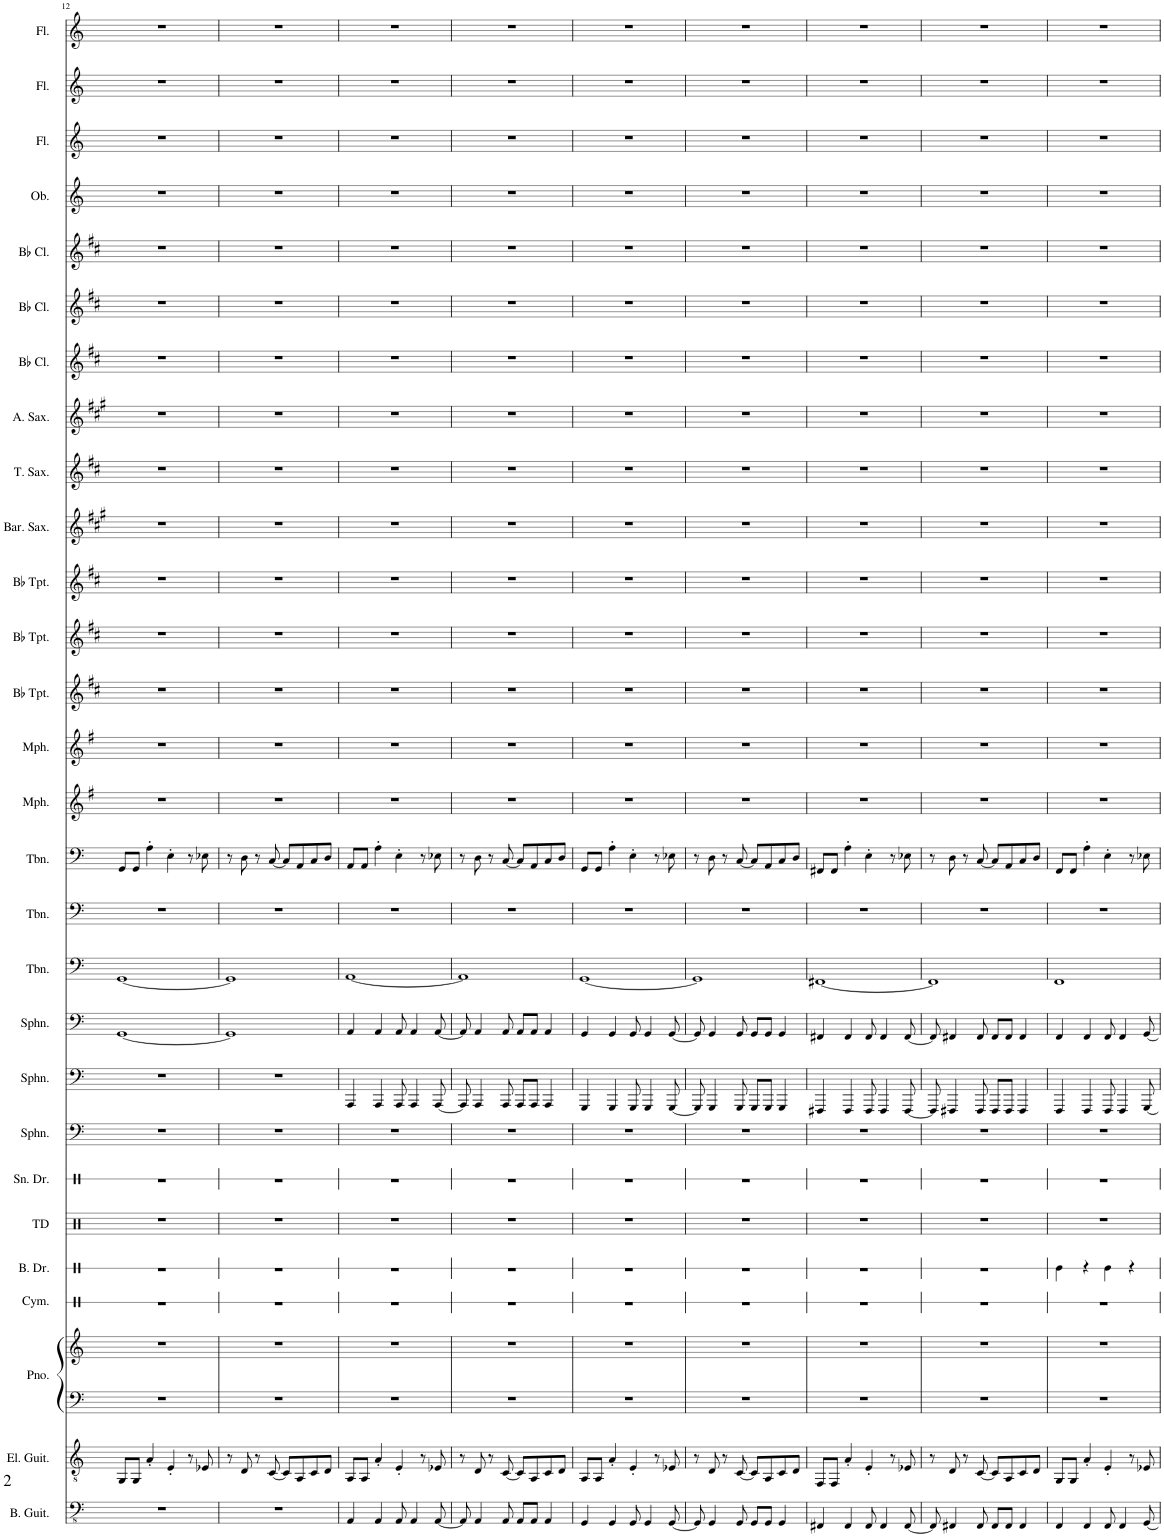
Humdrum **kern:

**kern	**kern	**kern	**kern	**kern	**kern	**kern	**kern	**kern	**kern	**kern	**kern	**kern	**kern	**kern	**kern	**kern	**kern	**kern	**kern	**kern	**kern	**kern	**kern	**kern	**kern	**kern	**kern	**kern
*part28	*part27	*part26	*part26	*part25	*part24	*part23	*part22	*part21	*part20	*part19	*part18	*part17	*part16	*part15	*part14	*part13	*part12	*part11	*part10	*part9	*part8	*part7	*part6	*part5	*part4	*part3	*part2	*part1
*staff29	*staff28	*staff27	*staff26	*staff25	*staff24	*staff23	*staff22	*staff21	*staff20	*staff19	*staff18	*staff17	*staff16	*staff15	*staff14	*staff13	*staff12	*staff11	*staff10	*staff9	*staff8	*staff7	*staff6	*staff5	*staff4	*staff3	*staff2	*staff1
*I"Bass Guitar	*I"Electric Guitar	*I"Piano	*	*I"Cymbal	*I"Bass Drum	*I"Tenor Drums	*I"Snare Drum	*I"Sousaphone	*I"Sousaphone	*I"Sousaphone	*I"Trombone	*I"Trombone	*I"Trombone	*I"Mellophone	*I"Mellophone	*I"Bb Trumpet	*I"Bb Trumpet	*I"Bb Trumpet	*I"Baritone Saxophone	*I"Tenor Saxophone	*I"Alto Saxophone	*I"Bb Clarinet	*I"Bb Clarinet	*I"Bb Clarinet	*I"Oboe	*I"Flute	*I"Flute	*I"Flute
*I'B. Guit.	*I'El. Guit.	*I'Pno.	*	*I'Cym.	*I'B. Dr.	*I'TD	*I'Sn. Dr.	*I'Sphn.	*I'Sphn.	*I'Sphn.	*I'Tbn.	*I'Tbn.	*I'Tbn.	*I'Mph.	*I'Mph.	*I'Bb Tpt.	*I'Bb Tpt.	*I'Bb Tpt.	*I'Bar. Sax.	*I'T. Sax.	*I'A. Sax.	*I'Bb Cl.	*I'Bb Cl.	*I'Bb Cl.	*I'Ob.	*I'Fl.	*I'Fl.	*I'Fl.
!!LO:PB:g=z
*clefFv4	*clefGv2	*clefF4	*clefG2	*clefX	*clefX	*clefX	*clefX	*clefF4	*clefF4	*clefF4	*clefF4	*clefF4	*clefF4	*clefG2	*clefG2	*clefG2	*clefG2	*clefG2	*clefG2	*clefG2	*clefG2	*clefG2	*clefG2	*clefG2	*clefG2	*clefG2	*clefG2	*clefG2
*	*	*	*	*	*	*	*	*	*	*	*	*	*	*Trd4c7	*Trd4c7	*Trd1c2	*Trd1c2	*Trd1c2	*Trd12c21	*Trd8c14	*Trd5c9	*Trd1c2	*Trd1c2	*Trd1c2	*	*	*	*
*k[]	*k[]	*k[]	*k[]	*k[]	*k[]	*k[]	*k[]	*k[]	*k[]	*k[]	*k[]	*k[]	*k[]	*k[f#]	*k[f#]	*k[f#c#]	*k[f#c#]	*k[f#c#]	*k[f#c#g#]	*k[f#c#]	*k[f#c#g#]	*k[f#c#]	*k[f#c#]	*k[f#c#]	*k[]	*k[]	*k[]	*k[]
*M4/4	*M4/4	*M4/4	*M4/4	*M4/4	*M4/4	*M4/4	*M4/4	*M4/4	*M4/4	*M4/4	*M4/4	*M4/4	*M4/4	*M4/4	*M4/4	*M4/4	*M4/4	*M4/4	*M4/4	*M4/4	*M4/4	*M4/4	*M4/4	*M4/4	*M4/4	*M4/4	*M4/4	*M4/4
=12	=12	=12	=12	=12	=12	=12	=12	=12	=12	=12	=12	=12	=12	=12	=12	=12	=12	=12	=12	=12	=12	=12	=12	=12	=12	=12	=12	=12
1r	8GG/L	1r	1r	1r	1r	1r	1r	1r	1r	[1GG	[1GG	1r	8GG/L	1r	1r	1r	1r	1r	1r	1r	1r	1r	1r	1r	1r	1r	1r	1r
.	8GG/J	.	.	.	.	.	.	.	.	.	.	.	8GG/J	.	.	.	.	.	.	.	.	.	.	.	.	.	.	.
.	4A'/	.	.	.	.	.	.	.	.	.	.	.	4A'\	.	.	.	.	.	.	.	.	.	.	.	.	.	.	.
.	4E'/	.	.	.	.	.	.	.	.	.	.	.	4E'\	.	.	.	.	.	.	.	.	.	.	.	.	.	.	.
.	8r	.	.	.	.	.	.	.	.	.	.	.	8r	.	.	.	.	.	.	.	.	.	.	.	.	.	.	.
.	8E-X/	.	.	.	.	.	.	.	.	.	.	.	8E-X\	.	.	.	.	.	.	.	.	.	.	.	.	.	.	.
=13	=13	=13	=13	=13	=13	=13	=13	=13	=13	=13	=13	=13	=13	=13	=13	=13	=13	=13	=13	=13	=13	=13	=13	=13	=13	=13	=13	=13
1r	8r	1r	1r	1r	1r	1r	1r	1r	1r	1GG]	1GG]	1r	8r	1r	1r	1r	1r	1r	1r	1r	1r	1r	1r	1r	1r	1r	1r	1r
.	8D/	.	.	.	.	.	.	.	.	.	.	.	8D\	.	.	.	.	.	.	.	.	.	.	.	.	.	.	.
.	8r	.	.	.	.	.	.	.	.	.	.	.	8r	.	.	.	.	.	.	.	.	.	.	.	.	.	.	.
.	[8C/	.	.	.	.	.	.	.	.	.	.	.	[8C/	.	.	.	.	.	.	.	.	.	.	.	.	.	.	.
.	8C/L]	.	.	.	.	.	.	.	.	.	.	.	8C/L]	.	.	.	.	.	.	.	.	.	.	.	.	.	.	.
.	8AA/	.	.	.	.	.	.	.	.	.	.	.	8AA/	.	.	.	.	.	.	.	.	.	.	.	.	.	.	.
.	8C/	.	.	.	.	.	.	.	.	.	.	.	8C/	.	.	.	.	.	.	.	.	.	.	.	.	.	.	.
.	8D/J	.	.	.	.	.	.	.	.	.	.	.	8D/J	.	.	.	.	.	.	.	.	.	.	.	.	.	.	.
=14	=14	=14	=14	=14	=14	=14	=14	=14	=14	=14	=14	=14	=14	=14	=14	=14	=14	=14	=14	=14	=14	=14	=14	=14	=14	=14	=14	=14
4AAA/	8AA/L	1r	1r	1r	1r	1r	1r	1r	4AAA/	4AA/	[1AA	1r	8AA/L	1r	1r	1r	1r	1r	1r	1r	1r	1r	1r	1r	1r	1r	1r	1r
.	8AA/J	.	.	.	.	.	.	.	.	.	.	.	8AA/J	.	.	.	.	.	.	.	.	.	.	.	.	.	.	.
4AAA/	4A'/	.	.	.	.	.	.	.	4AAA/	4AA/	.	.	4A'\	.	.	.	.	.	.	.	.	.	.	.	.	.	.	.
8AAA/	4E'/	.	.	.	.	.	.	.	8AAA/	8AA/	.	.	4E'\	.	.	.	.	.	.	.	.	.	.	.	.	.	.	.
4AAA/	.	.	.	.	.	.	.	.	4AAA/	4AA/	.	.	.	.	.	.	.	.	.	.	.	.	.	.	.	.	.	.
.	8r	.	.	.	.	.	.	.	.	.	.	.	8r	.	.	.	.	.	.	.	.	.	.	.	.	.	.	.
[8AAA/	8E-X/	.	.	.	.	.	.	.	[8AAA/	[8AA/	.	.	8E-X\	.	.	.	.	.	.	.	.	.	.	.	.	.	.	.
=15	=15	=15	=15	=15	=15	=15	=15	=15	=15	=15	=15	=15	=15	=15	=15	=15	=15	=15	=15	=15	=15	=15	=15	=15	=15	=15	=15	=15
8AAA/]	8r	1r	1r	1r	1r	1r	1r	1r	8AAA/]	8AA/]	1AA]	1r	8r	1r	1r	1r	1r	1r	1r	1r	1r	1r	1r	1r	1r	1r	1r	1r
4AAA/	8D/	.	.	.	.	.	.	.	4AAA/	4AA/	.	.	8D\	.	.	.	.	.	.	.	.	.	.	.	.	.	.	.
.	8r	.	.	.	.	.	.	.	.	.	.	.	8r	.	.	.	.	.	.	.	.	.	.	.	.	.	.	.
8AAA/	[8C/	.	.	.	.	.	.	.	8AAA/	8AA/	.	.	[8C/	.	.	.	.	.	.	.	.	.	.	.	.	.	.	.
8AAA/L	8C/L]	.	.	.	.	.	.	.	8AAA/L	8AA/L	.	.	8C/L]	.	.	.	.	.	.	.	.	.	.	.	.	.	.	.
8AAA/J	8AA/	.	.	.	.	.	.	.	8AAA/J	8AA/J	.	.	8AA/	.	.	.	.	.	.	.	.	.	.	.	.	.	.	.
4AAA/	8C/	.	.	.	.	.	.	.	4AAA/	4AA/	.	.	8C/	.	.	.	.	.	.	.	.	.	.	.	.	.	.	.
.	8D/J	.	.	.	.	.	.	.	.	.	.	.	8D/J	.	.	.	.	.	.	.	.	.	.	.	.	.	.	.
=16	=16	=16	=16	=16	=16	=16	=16	=16	=16	=16	=16	=16	=16	=16	=16	=16	=16	=16	=16	=16	=16	=16	=16	=16	=16	=16	=16	=16
4GGG/	8AA/L	1r	1r	1r	1r	1r	1r	1r	4GGG/	4GG/	[1GG	1r	8GG/L	1r	1r	1r	1r	1r	1r	1r	1r	1r	1r	1r	1r	1r	1r	1r
.	8AA/J	.	.	.	.	.	.	.	.	.	.	.	8GG/J	.	.	.	.	.	.	.	.	.	.	.	.	.	.	.
4GGG/	4A'/	.	.	.	.	.	.	.	4GGG/	4GG/	.	.	4A'\	.	.	.	.	.	.	.	.	.	.	.	.	.	.	.
8GGG/	4E'/	.	.	.	.	.	.	.	8GGG/	8GG/	.	.	4E'\	.	.	.	.	.	.	.	.	.	.	.	.	.	.	.
4GGG/	.	.	.	.	.	.	.	.	4GGG/	4GG/	.	.	.	.	.	.	.	.	.	.	.	.	.	.	.	.	.	.
.	8r	.	.	.	.	.	.	.	.	.	.	.	8r	.	.	.	.	.	.	.	.	.	.	.	.	.	.	.
[8GGG/	8E-X/	.	.	.	.	.	.	.	[8GGG/	[8GG/	.	.	8E-X\	.	.	.	.	.	.	.	.	.	.	.	.	.	.	.
=17	=17	=17	=17	=17	=17	=17	=17	=17	=17	=17	=17	=17	=17	=17	=17	=17	=17	=17	=17	=17	=17	=17	=17	=17	=17	=17	=17	=17
8GGG/]	8r	1r	1r	1r	1r	1r	1r	1r	8GGG/]	8GG/]	1GG]	1r	8r	1r	1r	1r	1r	1r	1r	1r	1r	1r	1r	1r	1r	1r	1r	1r
4GGG/	8D/	.	.	.	.	.	.	.	4GGG/	4GG/	.	.	8D\	.	.	.	.	.	.	.	.	.	.	.	.	.	.	.
.	8r	.	.	.	.	.	.	.	.	.	.	.	8r	.	.	.	.	.	.	.	.	.	.	.	.	.	.	.
8GGG/	[8C/	.	.	.	.	.	.	.	8GGG/	8GG/	.	.	[8C/	.	.	.	.	.	.	.	.	.	.	.	.	.	.	.
8GGG/L	8C/L]	.	.	.	.	.	.	.	8GGG/L	8GG/L	.	.	8C/L]	.	.	.	.	.	.	.	.	.	.	.	.	.	.	.
8GGG/J	8AA/	.	.	.	.	.	.	.	8GGG/J	8GG/J	.	.	8AA/	.	.	.	.	.	.	.	.	.	.	.	.	.	.	.
4GGG/	8C/	.	.	.	.	.	.	.	4GGG/	4GG/	.	.	8C/	.	.	.	.	.	.	.	.	.	.	.	.	.	.	.
.	8D/J	.	.	.	.	.	.	.	.	.	.	.	8D/J	.	.	.	.	.	.	.	.	.	.	.	.	.	.	.
=18	=18	=18	=18	=18	=18	=18	=18	=18	=18	=18	=18	=18	=18	=18	=18	=18	=18	=18	=18	=18	=18	=18	=18	=18	=18	=18	=18	=18
4FFF#X/	8FF/L	1r	1r	1r	1r	1r	1r	1r	4FFF#X/	4FF#X/	[1FF#X	1r	8FF#X/L	1r	1r	1r	1r	1r	1r	1r	1r	1r	1r	1r	1r	1r	1r	1r
.	8FF/J	.	.	.	.	.	.	.	.	.	.	.	8FF#/J	.	.	.	.	.	.	.	.	.	.	.	.	.	.	.
4FFF#/	4A'/	.	.	.	.	.	.	.	4FFF#/	4FF#/	.	.	4A'\	.	.	.	.	.	.	.	.	.	.	.	.	.	.	.
8FFF#/	4E'/	.	.	.	.	.	.	.	8FFF#/	8FF#/	.	.	4E'\	.	.	.	.	.	.	.	.	.	.	.	.	.	.	.
4FFF#/	.	.	.	.	.	.	.	.	4FFF#/	4FF#/	.	.	.	.	.	.	.	.	.	.	.	.	.	.	.	.	.	.
.	8r	.	.	.	.	.	.	.	.	.	.	.	8r	.	.	.	.	.	.	.	.	.	.	.	.	.	.	.
[8FFF#/	8E-X/	.	.	.	.	.	.	.	[8FFF#/	[8FF#/	.	.	8E-X\	.	.	.	.	.	.	.	.	.	.	.	.	.	.	.
=19	=19	=19	=19	=19	=19	=19	=19	=19	=19	=19	=19	=19	=19	=19	=19	=19	=19	=19	=19	=19	=19	=19	=19	=19	=19	=19	=19	=19
8FFF#/]	8r	1r	1r	1r	1r	1r	1r	1r	8FFF#/]	8FF#/]	1FF#]	1r	8r	1r	1r	1r	1r	1r	1r	1r	1r	1r	1r	1r	1r	1r	1r	1r
4FFF#X/	8D/	.	.	.	.	.	.	.	4FFF#X/	4FF#X/	.	.	8D\	.	.	.	.	.	.	.	.	.	.	.	.	.	.	.
.	8r	.	.	.	.	.	.	.	.	.	.	.	8r	.	.	.	.	.	.	.	.	.	.	.	.	.	.	.
8FFF#/	[8C/	.	.	.	.	.	.	.	8FFF#/	8FF#/	.	.	[8C/	.	.	.	.	.	.	.	.	.	.	.	.	.	.	.
8FFF#/L	8C/L]	.	.	.	.	.	.	.	8FFF#/L	8FF#/L	.	.	8C/L]	.	.	.	.	.	.	.	.	.	.	.	.	.	.	.
8FFF#/J	8AA/	.	.	.	.	.	.	.	8FFF#/J	8FF#/J	.	.	8AA/	.	.	.	.	.	.	.	.	.	.	.	.	.	.	.
4FFF#/	8C/	.	.	.	.	.	.	.	4FFF#/	4FF#/	.	.	8C/	.	.	.	.	.	.	.	.	.	.	.	.	.	.	.
.	8D/J	.	.	.	.	.	.	.	.	.	.	.	8D/J	.	.	.	.	.	.	.	.	.	.	.	.	.	.	.
=20	=20	=20	=20	=20	=20	=20	=20	=20	=20	=20	=20	=20	=20	=20	=20	=20	=20	=20	=20	=20	=20	=20	=20	=20	=20	=20	=20	=20
4FFF/	8GG/L	1r	1r	1r	4Re\	1r	1r	1r	4FFF/	4FF/	1FF	1r	8FF/L	1r	1r	1r	1r	1r	1r	1r	1r	1r	1r	1r	1r	1r	1r	1r
.	8GG/J	.	.	.	.	.	.	.	.	.	.	.	8FF/J	.	.	.	.	.	.	.	.	.	.	.	.	.	.	.
4FFF/	4A'/	.	.	.	4r	.	.	.	4FFF/	4FF/	.	.	4A'\	.	.	.	.	.	.	.	.	.	.	.	.	.	.	.
8FFF/	4E'/	.	.	.	4Re\	.	.	.	8FFF/	8FF/	.	.	4E'\	.	.	.	.	.	.	.	.	.	.	.	.	.	.	.
4FFF/	.	.	.	.	.	.	.	.	4FFF/	4FF/	.	.	.	.	.	.	.	.	.	.	.	.	.	.	.	.	.	.
.	8r	.	.	.	4r	.	.	.	.	.	.	.	8r	.	.	.	.	.	.	.	.	.	.	.	.	.	.	.
[8GGG/	8E-X/	.	.	.	.	.	.	.	[8GGG/	[8GG/	.	.	8E-X\	.	.	.	.	.	.	.	.	.	.	.	.	.	.	.
=	=	=	=	=	=	=	=	=	=	=	=	=	=	=	=	=	=	=	=	=	=	=	=	=	=	=	=	=
*-	*-	*-	*-	*-	*-	*-	*-	*-	*-	*-	*-	*-	*-	*-	*-	*-	*-	*-	*-	*-	*-	*-	*-	*-	*-	*-	*-	*-
